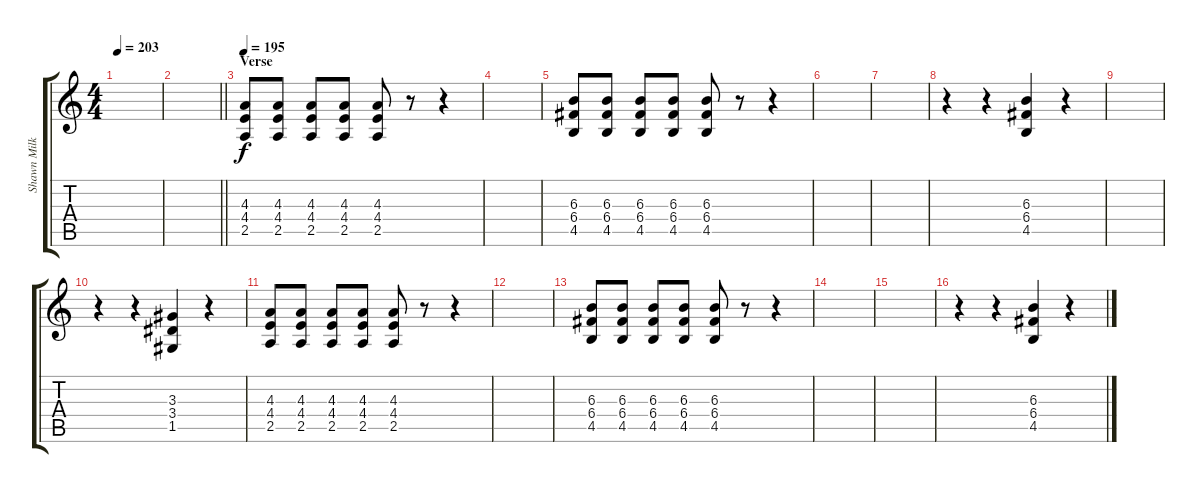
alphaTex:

\track ("Shawn Milke - Guitar" "Shawn Milk") {instrument distortionguitar}
\staff {score tabs}
\tuning (D4 A3 F3 C3 G2 C2) {hide}
\ts (4 4)
\tempo 203
\clef g2
\ks c
|
\barLineRight lightlight
|
\section ("" "Verse")
\tempo 195
(4.3 4.4 2.5).8 (4.3 4.4 2.5).8 (4.3 4.4 2.5).8 (4.3 4.4 2.5).8 (4.3 4.4 2.5).8 r.8 r.4 |
|
(6.3 6.4 4.5).8 (6.3 6.4 4.5).8 (6.3 6.4 4.5).8 (6.3 6.4 4.5).8 (6.3 6.4 4.5).8 r.8 r.4 |
|
|
r.4 r.4 (6.3 6.4 4.5).4 r.4 |
|
r.4 r.4 (3.3 3.4 1.5).4 r.4 |
(4.3 4.4 2.5).8 (4.3 4.4 2.5).8 (4.3 4.4 2.5).8 (4.3 4.4 2.5).8 (4.3 4.4 2.5).8 r.8 r.4 |
|
(6.3 6.4 4.5).8 (6.3 6.4 4.5).8 (6.3 6.4 4.5).8 (6.3 6.4 4.5).8 (6.3 6.4 4.5).8 r.8 r.4 |
|
|
r.4 r.4 (6.3 6.4 4.5).4 r.4
